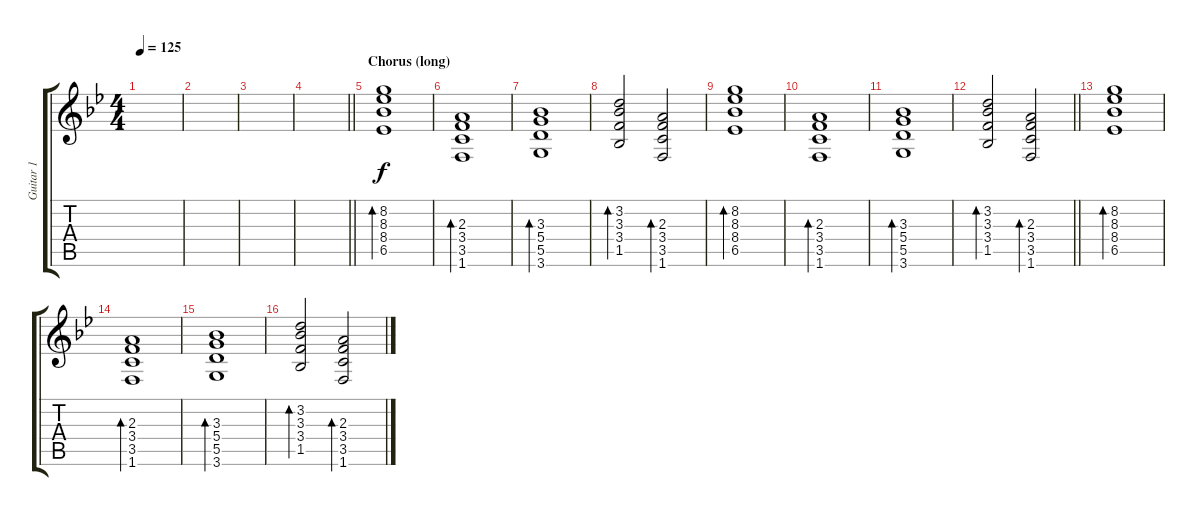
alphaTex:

\track ("Guitar 1" "Guitar 1") {instrument electricguitarjazz}
\staff {score tabs}
\tuning (E4 B3 G3 D3 A2 E2) {hide}
\ts (4 4)
\tempo 125
\clef g2
\ks bb
|
|
|
\barLineRight lightlight
|
\section ("" "Chorus (long)")
(8.2 8.3 8.4 6.5).1{bd 240} |
(2.3 3.4 3.5 1.6).1{bd 240} |
(3.3 5.4 5.5 3.6).1{bd 240} |
(3.2 3.3 3.4 1.5).2{bd 240} (2.3 3.4 3.5 1.6).2{bd 240} |
(8.2 8.3 8.4 6.5).1{bd 240} |
(2.3 3.4 3.5 1.6).1{bd 240} |
(3.3 5.4 5.5 3.6).1{bd 240} |
\barLineRight lightlight
(3.2 3.3 3.4 1.5).2{bd 240} (2.3 3.4 3.5 1.6).2{bd 240} |
(8.2 8.3 8.4 6.5).1{bd 240} |
(2.3 3.4 3.5 1.6).1{bd 240} |
(3.3 5.4 5.5 3.6).1{bd 240} |
(3.2 3.3 3.4 1.5).2{bd 240} (2.3 3.4 3.5 1.6).2{bd 240}
